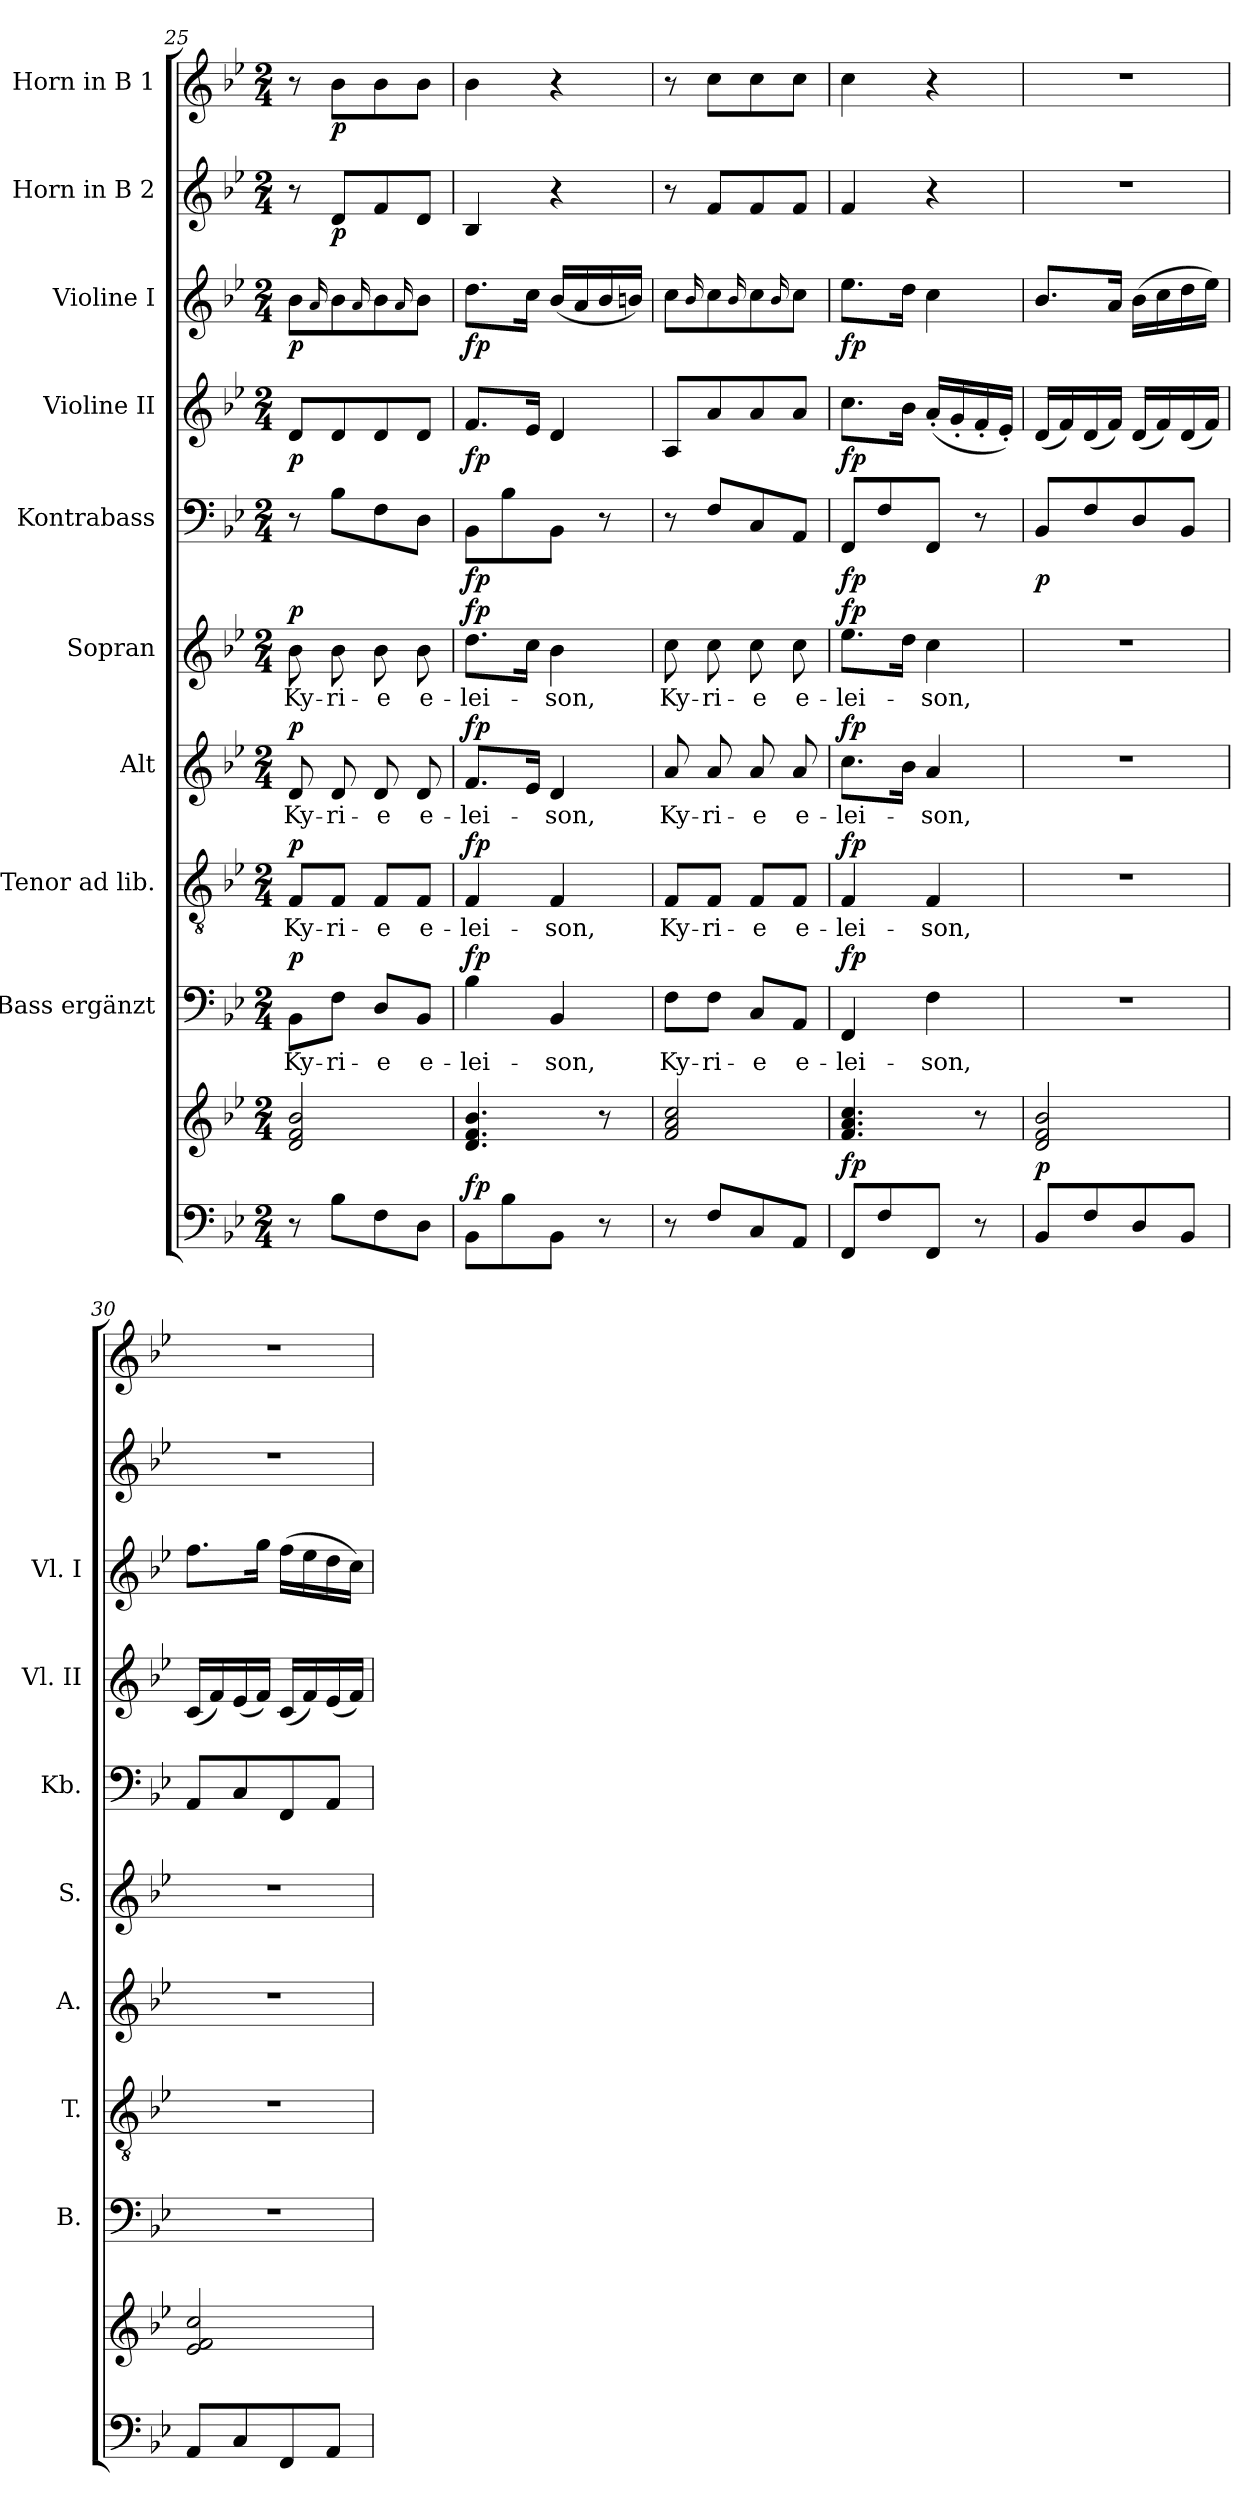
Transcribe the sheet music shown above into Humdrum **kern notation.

**kern	**kern	**dynam	**kern	**text	**dynam	**kern	**text	**dynam	**kern	**text	**dynam	**kern	**text	**dynam	**kern	**dynam	**kern	**dynam	**kern	**dynam	**kern	**dynam	**kern	**dynam
*part10	*part10	*part10	*part9	*part9	*part9	*part8	*part8	*part8	*part7	*part7	*part7	*part6	*part6	*part6	*part5	*part5	*part4	*part4	*part3	*part3	*part2	*part2	*part1	*part1
*staff11	*staff10	*staff10/11	*staff9	*staff9	*staff9	*staff8	*staff8	*staff8	*staff7	*staff7	*staff7	*staff6	*staff6	*staff6	*staff5	*staff5	*staff4	*staff4	*staff3	*staff3	*staff2	*staff2	*staff1	*staff1
*	*	*	*I"Bass ergänzt	*	*	*I"Tenor ad lib.	*	*	*I"Alt	*	*	*I"Sopran	*	*	*I"Kontrabass	*	*I"Violine II	*	*I"Violine I	*	*I"Horn in B 2	*	*I"Horn in B 1	*
*	*	*	*I'B.	*	*	*I'T.	*	*	*I'A.	*	*	*I'S.	*	*	*I'Kb.	*	*I'Vl. II	*	*I'Vl. I	*	*	*	*	*
!!LO:PB:g=z
*clefF4	*clefG2	*	*clefF4	*	*	*clefGv2	*	*	*clefG2	*	*	*clefG2	*	*	*clefF4	*	*clefG2	*	*clefG2	*	*clefG2	*	*clefG2	*
*	*	*	*	*	*	*	*	*	*	*	*	*	*	*	*ITrd7c12	*	*	*	*	*	*ITrd8c14	*	*ITrd8c14	*
*k[b-e-]	*k[b-e-]	*	*k[b-e-]	*	*	*k[b-e-]	*	*	*k[b-e-]	*	*	*k[b-e-]	*	*	*k[b-e-]	*	*k[b-e-]	*	*k[b-e-]	*	*k[b-e-]	*	*k[b-e-]	*
*B-:	*B-:	*	*B-:	*	*	*B-:	*	*	*B-:	*	*	*B-:	*	*	*B-:	*	*B-:	*	*B-:	*	*B-:	*	*B-:	*
*M2/4	*M2/4	*	*M2/4	*	*	*M2/4	*	*	*M2/4	*	*	*M2/4	*	*	*M2/4	*	*M2/4	*	*M2/4	*	*M2/4	*	*M2/4	*
=25	=25	=25	=25	=25	=25	=25	=25	=25	=25	=25	=25	=25	=25	=25	=25	=25	=25	=25	=25	=25	=25	=25	=25	=25
!	!	!	!	!LO:LY:b	!LO:DY:a	!	!LO:LY:b	!LO:DY:a	!	!LO:LY:b	!LO:DY:a	!	!LO:LY:b	!LO:DY:a	!	!	!	!LO:DY:b	!	!LO:DY:b	!	!	!	!
8r	2d/ 2f/ 2b-/	.	8BB-\L	Ky-	p	8F/L	Ky-	p	8d/	Ky-	p	8b-\	Ky-	p	8r	.	8d/L	p	8b-\L	p	8r	.	8r	.
.	.	.	.	.	.	.	.	.	.	.	.	.	.	.	.	.	.	.	16qqa/	.	.	.	.	.
!	!	!	!	!LO:LY:b	!	!	!LO:LY:b	!	!	!LO:LY:b	!	!	!LO:LY:b	!	!	!	!	!	!	!	!	!LO:DY:b	!	!LO:DY:b
8B-\L	.	.	8F\J	-ri-	.	8F/J	-ri-	.	8d/	-ri-	.	8b-\	-ri-	.	8BB-\L	.	8d/	.	8b-\	.	8D/L	p	8B-\L	p
.	.	.	.	.	.	.	.	.	.	.	.	.	.	.	.	.	.	.	16qqa/	.	.	.	.	.
!	!	!	!	!LO:LY:b	!	!	!LO:LY:b	!	!	!LO:LY:b	!	!	!LO:LY:b	!	!	!	!	!	!	!	!	!	!	!
8F\	.	.	8D/L	-e	.	8F/L	-e	.	8d/	-e	.	8b-\	-e	.	8FF\	.	8d/	.	8b-\	.	8F/	.	8B-\	.
.	.	.	.	.	.	.	.	.	.	.	.	.	.	.	.	.	.	.	16qqa/	.	.	.	.	.
!	!	!	!	!LO:LY:b	!	!	!LO:LY:b	!	!	!LO:LY:b	!	!	!LO:LY:b	!	!	!	!	!	!	!	!	!	!	!
8D\J	.	.	8BB-/J	e-	.	8F/J	e-	.	8d/	e-	.	8b-\	e-	.	8DD\J	.	8d/J	.	8b-\J	.	8D/J	.	8B-\J	.
=26	=26	=26	=26	=26	=26	=26	=26	=26	=26	=26	=26	=26	=26	=26	=26	=26	=26	=26	=26	=26	=26	=26	=26	=26
!	!	!LO:DY:a=2	!	!LO:LY:b	!LO:DY:a	!	!LO:LY:b	!LO:DY:a	!	!LO:LY:b	!LO:DY:a	!	!LO:LY:b	!LO:DY:a	!	!LO:DY:b	!	!LO:DY:b	!	!LO:DY:b	!	!	!	!
8BB-\L	4.d/ 4.f/ 4.b-/	fp	4B-\	-lei-	fp	4F/	-lei-	fp	8.f/L	-lei-	fp	8.dd\L	-lei-	fp	8BBB-\L	fp	8.f/L	fp	8.dd\L	fp	4BB-/	.	4B-\	.
8B-\	.	.	.	.	.	.	.	.	.	.	.	.	.	.	8BB-\	.	.	.	.	.	.	.	.	.
.	.	.	.	.	.	.	.	.	16e-/Jk	.	.	16cc\Jk	.	.	.	.	16e-/Jk	.	16cc\Jk	.	.	.	.	.
!	!	!	!	!LO:LY:b	!	!	!LO:LY:b	!	!	!LO:LY:b	!	!	!LO:LY:b	!	!	!	!	!	!	!	!	!	!	!
8BB-\J	.	.	4BB-/	-son,	.	4F/	-son,	.	4d/	-son,	.	4b-\	-son,	.	8BBB-\J	.	4d/	.	(<16b-/LL	.	4r	.	4r	.
.	.	.	.	.	.	.	.	.	.	.	.	.	.	.	.	.	.	.	16a/	.	.	.	.	.
8r	8r	.	.	.	.	.	.	.	.	.	.	.	.	.	8r	.	.	.	16b-/	.	.	.	.	.
.	.	.	.	.	.	.	.	.	.	.	.	.	.	.	.	.	.	.	16bn/JJ)	.	.	.	.	.
=27	=27	=27	=27	=27	=27	=27	=27	=27	=27	=27	=27	=27	=27	=27	=27	=27	=27	=27	=27	=27	=27	=27	=27	=27
!	!	!	!	!LO:LY:b	!	!	!LO:LY:b	!	!	!LO:LY:b	!	!	!LO:LY:b	!	!	!	!	!	!	!	!	!	!	!
8r	2f/ 2a/ 2cc/	.	8F\L	Ky-	.	8F/L	Ky-	.	8a/	Ky-	.	8cc\	Ky-	.	8r	.	8A/L	.	8cc\L	.	8r	.	8r	.
.	.	.	.	.	.	.	.	.	.	.	.	.	.	.	.	.	.	.	16qqb-/	.	.	.	.	.
!	!	!	!	!LO:LY:b	!	!	!LO:LY:b	!	!	!LO:LY:b	!	!	!LO:LY:b	!	!	!	!	!	!	!	!	!	!	!
8F/L	.	.	8F\J	-ri-	.	8F/J	-ri-	.	8a/	-ri-	.	8cc\	-ri-	.	8FF/L	.	8a/	.	8cc\	.	8F/L	.	8c\L	.
.	.	.	.	.	.	.	.	.	.	.	.	.	.	.	.	.	.	.	16qqb-/	.	.	.	.	.
!	!	!	!	!LO:LY:b	!	!	!LO:LY:b	!	!	!LO:LY:b	!	!	!LO:LY:b	!	!	!	!	!	!	!	!	!	!	!
8C/	.	.	8C/L	-e	.	8F/L	-e	.	8a/	-e	.	8cc\	-e	.	8CC/	.	8a/	.	8cc\	.	8F/	.	8c\	.
.	.	.	.	.	.	.	.	.	.	.	.	.	.	.	.	.	.	.	16qqb-/	.	.	.	.	.
!	!	!	!	!LO:LY:b	!	!	!LO:LY:b	!	!	!LO:LY:b	!	!	!LO:LY:b	!	!	!	!	!	!	!	!	!	!	!
8AA/J	.	.	8AA/J	e-	.	8F/J	e-	.	8a/	e-	.	8cc\	e-	.	8AAA/J	.	8a/J	.	8cc\J	.	8F/J	.	8c\J	.
=28	=28	=28	=28	=28	=28	=28	=28	=28	=28	=28	=28	=28	=28	=28	=28	=28	=28	=28	=28	=28	=28	=28	=28	=28
!	!	!LO:DY:a=2	!	!LO:LY:b	!LO:DY:a	!	!LO:LY:b	!LO:DY:a	!	!LO:LY:b	!LO:DY:a	!	!LO:LY:b	!LO:DY:a	!	!LO:DY:b	!	!LO:DY:b	!	!LO:DY:b	!	!	!	!
8FF/L	4.f/ 4.a/ 4.cc/	fp	4FF/	-lei-	fp	4F/	-lei-	fp	8.cc\L	-lei-	fp	8.ee-\L	-lei-	fp	8FFF/L	fp	8.cc\L	fp	8.ee-\L	fp	4F/	.	4c\	.
8F/	.	.	.	.	.	.	.	.	.	.	.	.	.	.	8FF/	.	.	.	.	.	.	.	.	.
.	.	.	.	.	.	.	.	.	16b-\Jk	.	.	16dd\Jk	.	.	.	.	16b-\Jk	.	16dd\Jk	.	.	.	.	.
!	!	!	!	!LO:LY:b	!	!	!LO:LY:b	!	!	!LO:LY:b	!	!	!LO:LY:b	!	!	!	!	!	!	!	!	!	!	!
8FF/J	.	.	4F\	-son,	.	4F/	-son,	.	4a/	-son,	.	4cc\	-son,	.	8FFF/J	.	(<16a'</LL	.	4cc\	.	4r	.	4r	.
.	.	.	.	.	.	.	.	.	.	.	.	.	.	.	.	.	16g'</	.	.	.	.	.	.	.
8r	8r	.	.	.	.	.	.	.	.	.	.	.	.	.	8r	.	16f'</	.	.	.	.	.	.	.
.	.	.	.	.	.	.	.	.	.	.	.	.	.	.	.	.	16e-'</JJ)	.	.	.	.	.	.	.
=29	=29	=29	=29	=29	=29	=29	=29	=29	=29	=29	=29	=29	=29	=29	=29	=29	=29	=29	=29	=29	=29	=29	=29	=29
!	!	!LO:DY:a=2	!	!	!	!	!	!	!	!	!	!	!	!	!	!LO:DY:b	!	!	!	!	!	!	!	!
8BB-/L	2d/ 2f/ 2b-/	p	2r	.	.	2r	.	.	2r	.	.	2r	.	.	8BBB-/L	p	(<16d/LL	.	8.b-/L	.	2r	.	2r	.
.	.	.	.	.	.	.	.	.	.	.	.	.	.	.	.	.	16f/)	.	.	.	.	.	.	.
8F/	.	.	.	.	.	.	.	.	.	.	.	.	.	.	8FF/	.	(<16d/	.	.	.	.	.	.	.
.	.	.	.	.	.	.	.	.	.	.	.	.	.	.	.	.	16f/JJ)	.	16a/Jk	.	.	.	.	.
8D/	.	.	.	.	.	.	.	.	.	.	.	.	.	.	8DD/	.	(<16d/LL	.	(>16b-\LL	.	.	.	.	.
.	.	.	.	.	.	.	.	.	.	.	.	.	.	.	.	.	16f/)	.	16cc\	.	.	.	.	.
8BB-/J	.	.	.	.	.	.	.	.	.	.	.	.	.	.	8BBB-/J	.	(<16d/	.	16dd\	.	.	.	.	.
.	.	.	.	.	.	.	.	.	.	.	.	.	.	.	.	.	16f/JJ)	.	16ee-\JJ)	.	.	.	.	.
!!LO:PB:g=z
=30	=30	=30	=30	=30	=30	=30	=30	=30	=30	=30	=30	=30	=30	=30	=30	=30	=30	=30	=30	=30	=30	=30	=30	=30
8AA/L	2e-/ 2f/ 2cc/	.	2r	.	.	2r	.	.	2r	.	.	2r	.	.	8AAA/L	.	(<16c/LL	.	8.ff\L	.	2r	.	2r	.
.	.	.	.	.	.	.	.	.	.	.	.	.	.	.	.	.	16f/)	.	.	.	.	.	.	.
8C/	.	.	.	.	.	.	.	.	.	.	.	.	.	.	8CC/	.	(<16e-/	.	.	.	.	.	.	.
.	.	.	.	.	.	.	.	.	.	.	.	.	.	.	.	.	16f/JJ)	.	16gg\Jk	.	.	.	.	.
8FF/	.	.	.	.	.	.	.	.	.	.	.	.	.	.	8FFF/	.	(<16c/LL	.	(>16ff\LL	.	.	.	.	.
.	.	.	.	.	.	.	.	.	.	.	.	.	.	.	.	.	16f/)	.	16ee-\	.	.	.	.	.
8AA/J	.	.	.	.	.	.	.	.	.	.	.	.	.	.	8AAA/J	.	(<16e-/	.	16dd\	.	.	.	.	.
.	.	.	.	.	.	.	.	.	.	.	.	.	.	.	.	.	16f/JJ)	.	16cc\JJ)	.	.	.	.	.
=	=	=	=	=	=	=	=	=	=	=	=	=	=	=	=	=	=	=	=	=	=	=	=	=
*-	*-	*-	*-	*-	*-	*-	*-	*-	*-	*-	*-	*-	*-	*-	*-	*-	*-	*-	*-	*-	*-	*-	*-	*-
